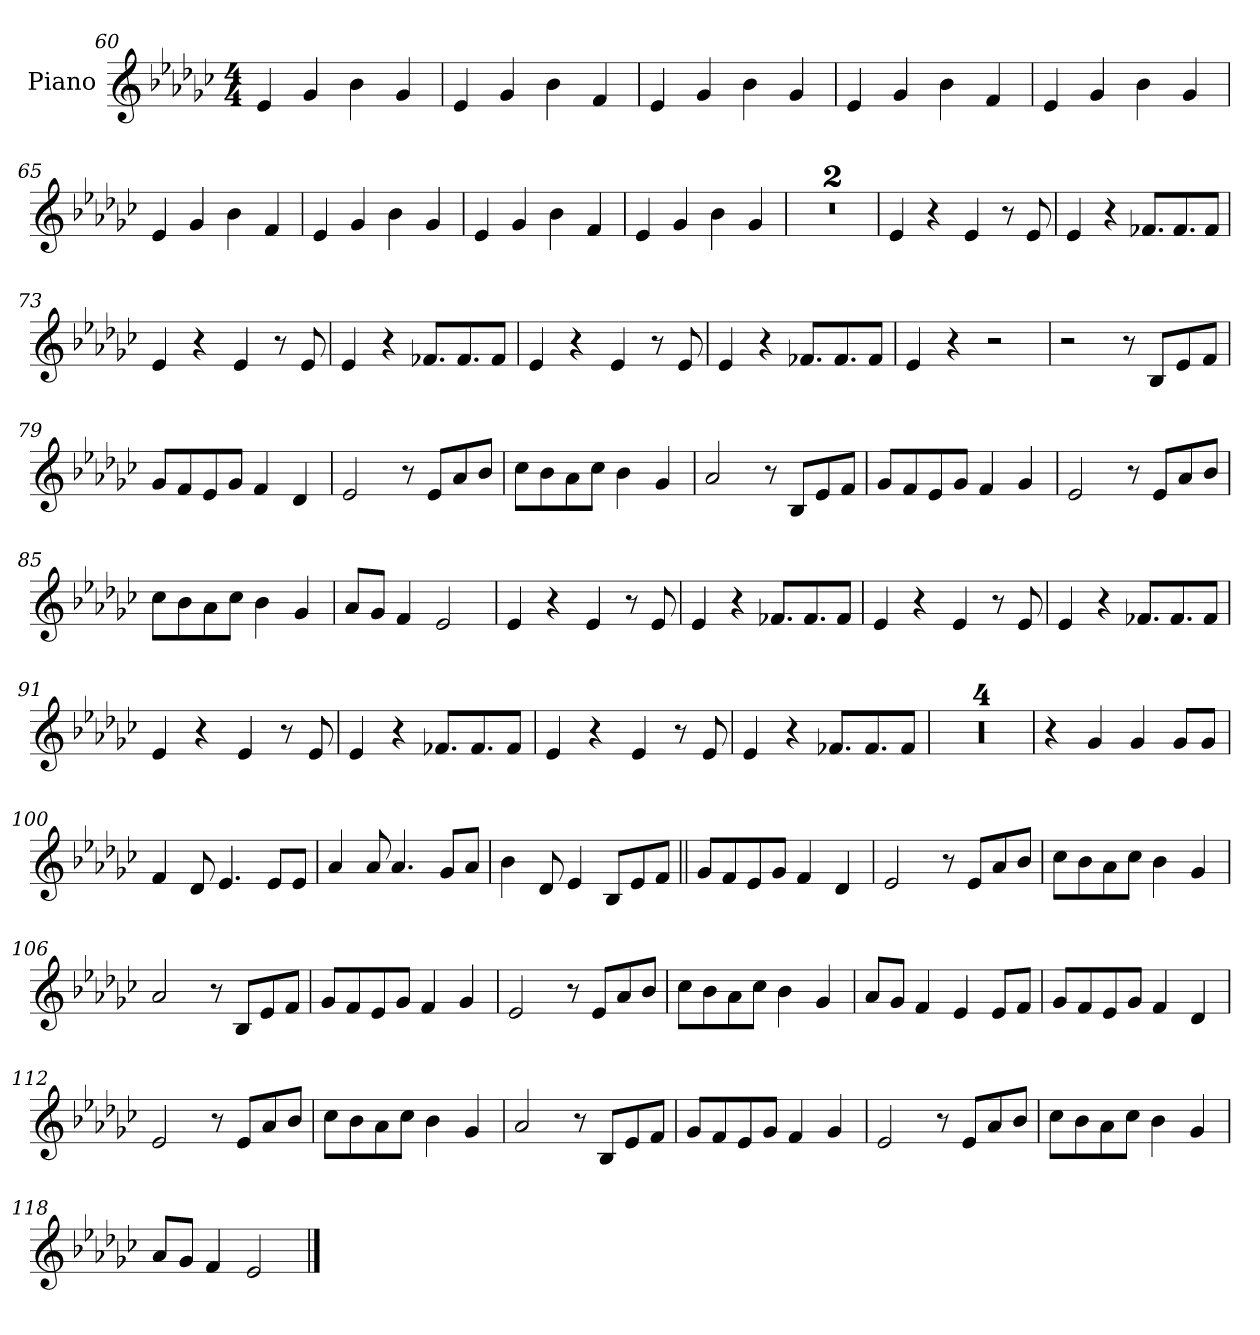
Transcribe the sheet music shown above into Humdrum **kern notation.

**kern
*part1
*staff1
*I"Piano
*I'Pno.
*clefG2
*k[b-e-a-d-g-c-]
*M4/4
=60
4e-!
4g-!
4b-!
4g-!
=61
4e-!
4g-!
4b-!
4f!
=62
4e-!
4g-!
4b-!
4g-!
=63
4e-!
4g-!
4b-!
4f!
=64
4e-!
4g-!
4b-!
4g-!
=65
4e-!
4g-!
4b-!
4f!
=66
4e-!
4g-!
4b-!
4g-!
=67
4e-!
4g-!
4b-!
4f!
=68
4e-!
4g-!
4b-!
4g-!
=69
1r
=70
1r
=71
4e-!
4r
4e-!
8r
8e-!
=72
4e-!
4r
8.f-X!L
8.f-!
8f-!J
=73
4e-!
4r
4e-!
8r
8e-!
=74
4e-!
4r
8.f-X!L
8.f-!
8f-!J
=75
4e-!
4r
4e-!
8r
8e-!
=76
4e-!
4r
8.f-X!L
8.f-!
8f-!J
=77
4e-!
4r
2r
=78
2r
8r
8B-L
8e-
8fJ
=79
8g-L
8f
8e-
8g-J
4f
4d-
=80
2e-
8r
8e-L
8a-
8b-J
=81
8cc-L
8b-
8a-
8cc-J
4b-
4g-
=82
2a-
8r
8B-L
8e-
8fJ
=83
8g-L
8f
8e-
8g-J
4f
4g-
=84
2e-
8r
8e-L
8a-
8b-J
=85
8cc-L
8b-
8a-
8cc-J
4b-
4g-
=86
8a-L
8g-J
4f
2e-
=87
4e-!
4r
4e-!
8r
8e-!
=88
4e-!
4r
8.f-X!L
8.f-!
8f-!J
=89
4e-!
4r
4e-!
8r
8e-!
=90
4e-!
4r
8.f-X!L
8.f-!
8f-!J
=91
4e-!
4r
4e-!
8r
8e-!
=92
4e-!
4r
8.f-X!L
8.f-!
8f-!J
=93
4e-!
4r
4e-!
8r
8e-!
=94
4e-!
4r
8.f-X!L
8.f-!
8f-!J
=95
1r
=96
1r
=97
1r
=98
1r
=99
4r
4g-
4g-
8g-L
8g-J
=100
4f
8d-
4.e-
8e-L
8e-J
=101
4a-
8a-
4.a-
8g-L
8a-J
=102
4b-
8d-
4e-
8B-L
8e-
8fJ
=103||
8g-L
8f
8e-
8g-J
4f
4d-
=104
2e-
8r
8e-L
8a-
8b-J
=105
8cc-L
8b-
8a-
8cc-J
4b-
4g-
=106
2a-
8r
8B-L
8e-
8fJ
=107
8g-L
8f
8e-
8g-J
4f
4g-
=108
2e-
8r
8e-L
8a-
8b-J
=109
8cc-L
8b-
8a-
8cc-J
4b-
4g-
=110
8a-L
8g-J
4f
4e-
8e-L
8fJ
=111
8g-L
8f
8e-
8g-J
4f
4d-
=112
2e-
8r
8e-L
8a-
8b-J
=113
8cc-L
8b-
8a-
8cc-J
4b-
4g-
=114
2a-
8r
8B-L
8e-
8fJ
=115
8g-L
8f
8e-
8g-J
4f
4g-
=116
2e-
8r
8e-L
8a-
8b-J
=117
8cc-L
8b-
8a-
8cc-J
4b-
4g-
=118
8a-L
8g-J
4f
2e-
==
*-
